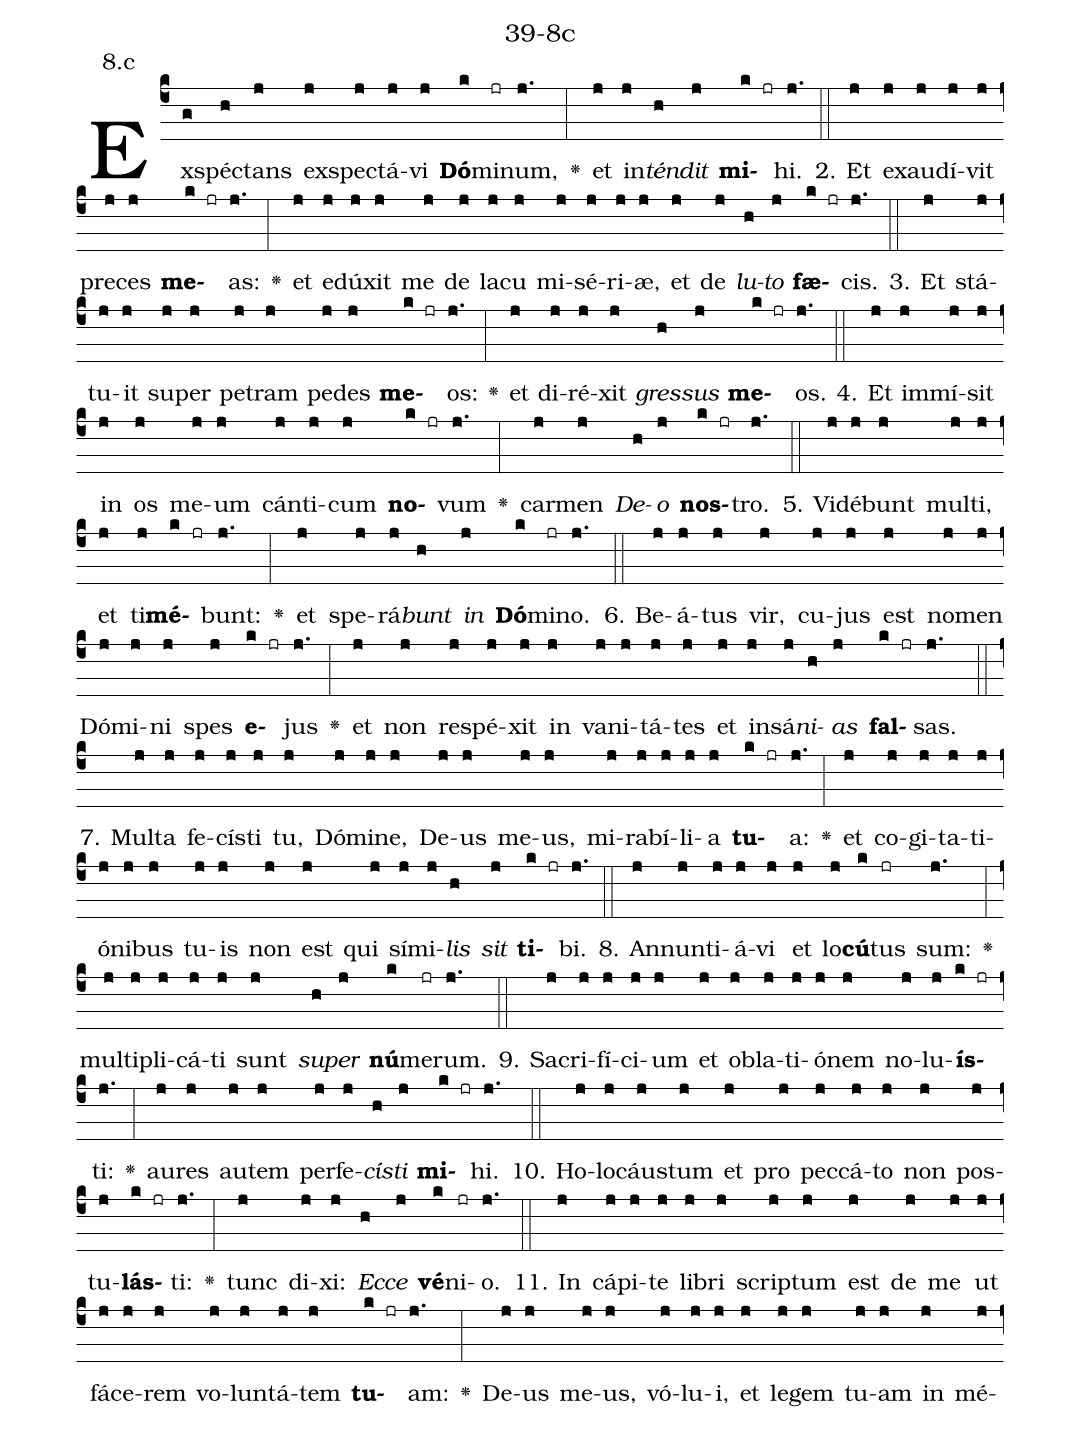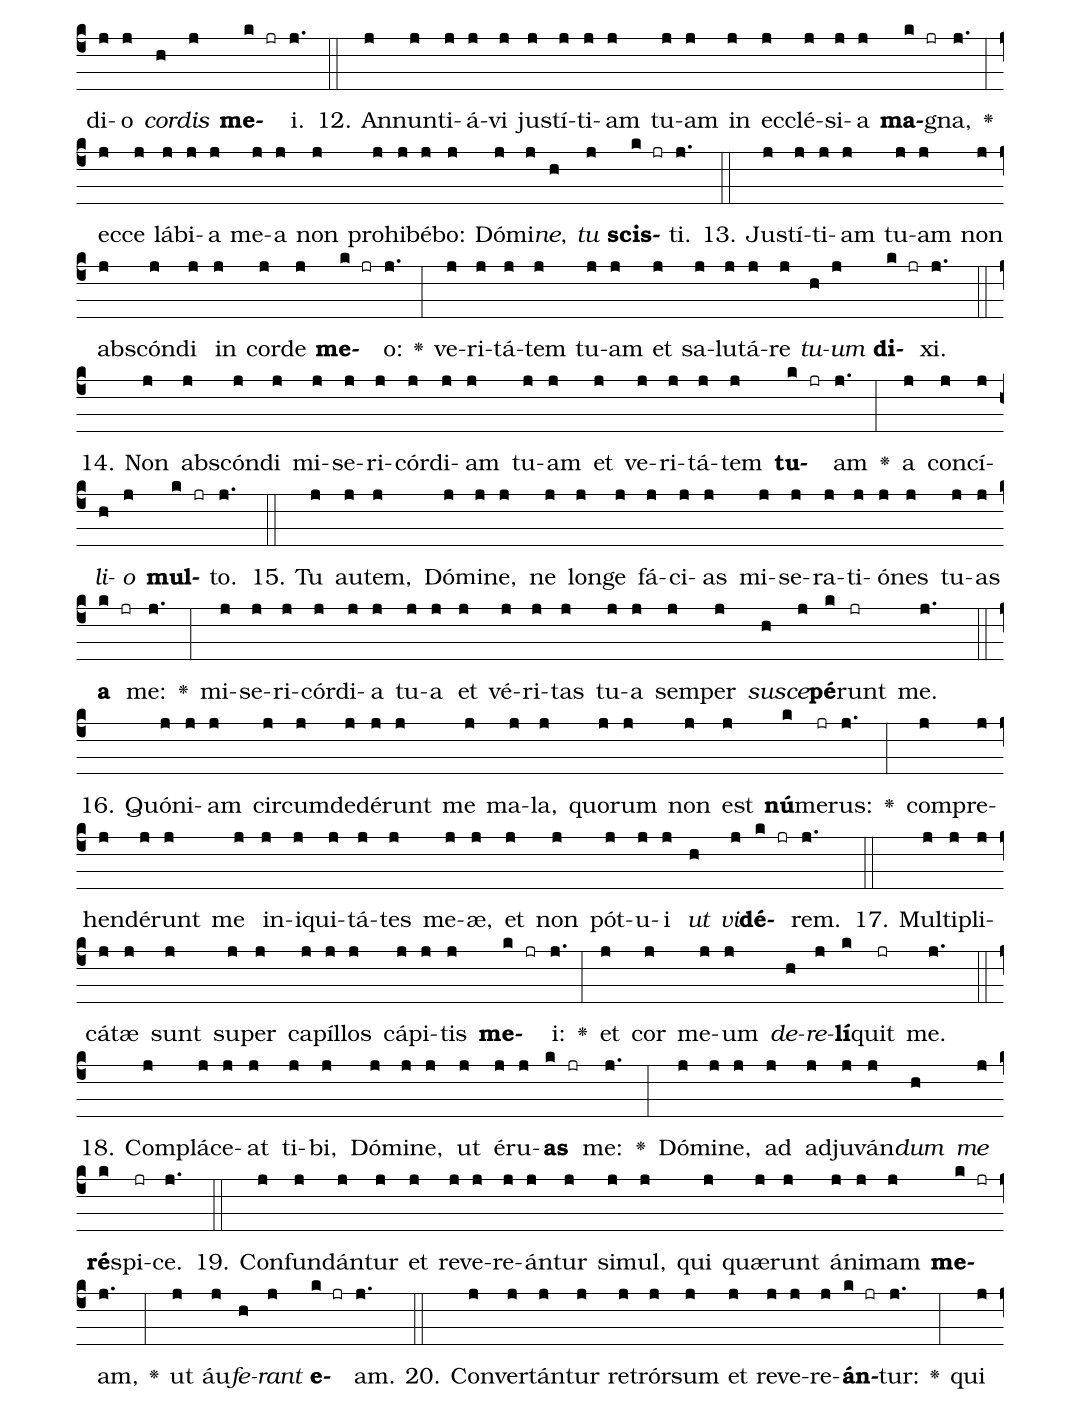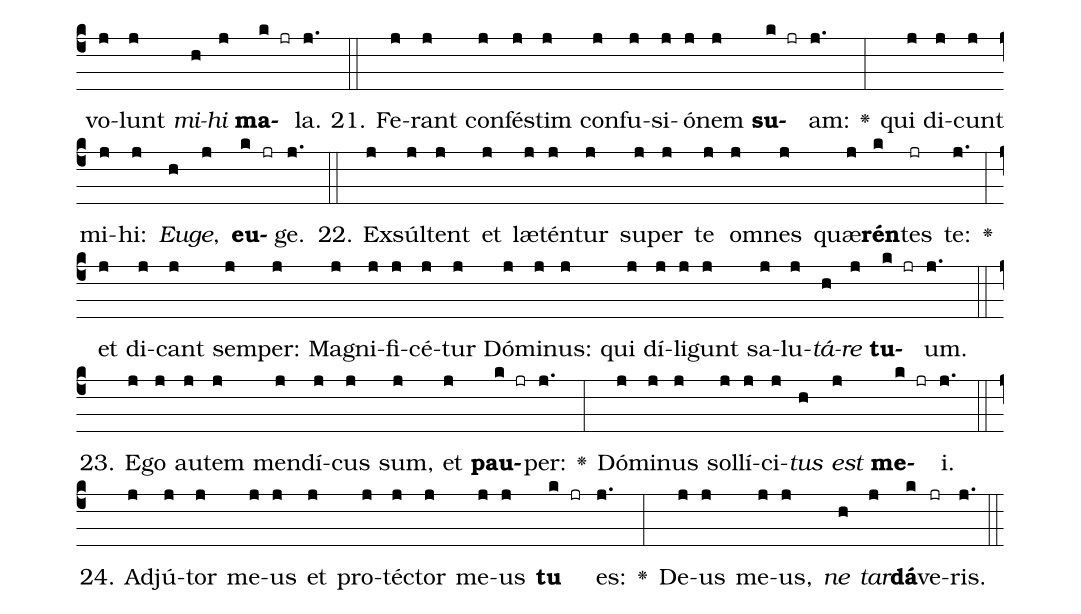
name: 39-8c;
annotation: 8.c;
%%
(c4)Ex(g)spéc(h)tans(j) ex(j)spec(j)tá(j)vi(j) <b>Dó</b>(k)mi(jr)num,(j.) <v>\greheightstar</v>(:) et(j) in(j)<i>tén</i>(h)<i>dit</i>(j) <b>mi</b>(k jr)hi.(j.) (::)
2. Et(j) ex(j)au(j)dí(j)vit(j) pre(j)ces(j) <b>me</b>(k jr)as:(j.) <v>\greheightstar</v>(:) et(j) e(j)dú(j)xit(j) me(j) de(j) la(j)cu(j) mi(j)sé(j)ri(j)æ,(j) et(j) de(j) <i>lu</i>(h)<i>to</i>(j) <b>fæ</b>(k jr)cis.(j.) (::)
3. Et(j) stá(j)tu(j)it(j) su(j)per(j) pe(j)tram(j) pe(j)des(j) <b>me</b>(k jr)os:(j.) <v>\greheightstar</v>(:) et(j) di(j)ré(j)xit(j) <i>gres</i>(h)<i>sus</i>(j) <b>me</b>(k jr)os.(j.) (::)
4. Et(j) im(j)mí(j)sit(j) in(j) os(j) me(j)um(j) cán(j)ti(j)cum(j) <b>no</b>(k jr)vum(j.) <v>\greheightstar</v>(:) car(j)men(j) <i>De</i>(h)<i>o</i>(j) <b>nos</b>(k jr)tro.(j.) (::)
5. Vi(j)dé(j)bunt(j) mul(j)ti,(j) et(j) ti(j)<b>mé</b>(k jr)bunt:(j.) <v>\greheightstar</v>(:) et(j) spe(j)rá(j)<i>bunt</i>(h) <i>in</i>(j) <b>Dó</b>(k)mi(jr)no.(j.) (::)
6. Be(j)á(j)tus(j) vir,(j) cu(j)jus(j) est(j) no(j)men(j) Dó(j)mi(j)ni(j) spes(j) <b>e</b>(k jr)jus(j.) <v>\greheightstar</v>(:) et(j) non(j) re(j)spé(j)xit(j) in(j) va(j)ni(j)tá(j)tes(j) et(j) in(j)sá(j)<i>ni</i>(h)<i>as</i>(j) <b>fal</b>(k jr)sas.(j.) (::)
7. Mul(j)ta(j) fe(j)cís(j)ti(j) tu,(j) Dó(j)mi(j)ne,(j) De(j)us(j) me(j)us,(j) mi(j)ra(j)bí(j)li(j)a(j) <b>tu</b>(k jr)a:(j.) <v>\greheightstar</v>(:) et(j) co(j)gi(j)ta(j)ti(j)ó(j)ni(j)bus(j) tu(j)is(j) non(j) est(j) qui(j) sí(j)mi(j)<i>lis</i>(h) <i>sit</i>(j) <b>ti</b>(k jr)bi.(j.) (::)
8. An(j)nun(j)ti(j)á(j)vi(j) et(j) lo(j)<b>cú</b>(k)tus(jr) sum:(j.) <v>\greheightstar</v>(:) mul(j)ti(j)pli(j)cá(j)ti(j) sunt(j) <i>su</i>(h)<i>per</i>(j) <b>nú</b>(k)me(jr)rum.(j.) (::)
9. Sa(j)cri(j)fí(j)ci(j)um(j) et(j) ob(j)la(j)ti(j)ó(j)nem(j) no(j)lu(j)<b>ís</b>(k jr)ti:(j.) <v>\greheightstar</v>(:) au(j)res(j) au(j)tem(j) per(j)fe(j)<i>cís</i>(h)<i>ti</i>(j) <b>mi</b>(k jr)hi.(j.) (::)
10. Ho(j)lo(j)cáus(j)tum(j) et(j) pro(j) pec(j)cá(j)to(j) non(j) pos(j)tu(j)<b>lás</b>(k jr)ti:(j.) <v>\greheightstar</v>(:) tunc(j) di(j)xi:(j) <i>Ec</i>(h)<i>ce</i>(j) <b>vé</b>(k)ni(jr)o.(j.) (::)
11. In(j) cá(j)pi(j)te(j) li(j)bri(j) scrip(j)tum(j) est(j) de(j) me(j) ut(j) fá(j)ce(j)rem(j) vo(j)lun(j)tá(j)tem(j) <b>tu</b>(k jr)am:(j.) <v>\greheightstar</v>(:) De(j)us(j) me(j)us,(j) vó(j)lu(j)i,(j) et(j) le(j)gem(j) tu(j)am(j) in(j) mé(j)di(j)o(j) <i>cor</i>(h)<i>dis</i>(j) <b>me</b>(k jr)i.(j.) (::)
12. An(j)nun(j)ti(j)á(j)vi(j) jus(j)tí(j)ti(j)am(j) tu(j)am(j) in(j) ec(j)clé(j)si(j)a(j) <b>ma</b>(k jr)gna,(j.) <v>\greheightstar</v>(:) ec(j)ce(j) lá(j)bi(j)a(j) me(j)a(j) non(j) pro(j)hi(j)bé(j)bo:(j) Dó(j)mi(j)<i>ne</i>,(h) <i>tu</i>(j) <b>scis</b>(k jr)ti.(j.) (::)
13. Jus(j)tí(j)ti(j)am(j) tu(j)am(j) non(j) abs(j)cón(j)di(j) in(j) cor(j)de(j) <b>me</b>(k jr)o:(j.) <v>\greheightstar</v>(:) ve(j)ri(j)tá(j)tem(j) tu(j)am(j) et(j) sa(j)lu(j)tá(j)re(j) <i>tu</i>(h)<i>um</i>(j) <b>di</b>(k jr)xi.(j.) (::)
14. Non(j) abs(j)cón(j)di(j) mi(j)se(j)ri(j)cór(j)di(j)am(j) tu(j)am(j) et(j) ve(j)ri(j)tá(j)tem(j) <b>tu</b>(k jr)am(j.) <v>\greheightstar</v>(:) a(j) con(j)cí(j)<i>li</i>(h)<i>o</i>(j) <b>mul</b>(k jr)to.(j.) (::)
15. Tu(j) au(j)tem,(j) Dó(j)mi(j)ne,(j) ne(j) lon(j)ge(j) fá(j)ci(j)as(j) mi(j)se(j)ra(j)ti(j)ó(j)nes(j) tu(j)as(j) <b>a</b>(k jr) me:(j.) <v>\greheightstar</v>(:) mi(j)se(j)ri(j)cór(j)di(j)a(j) tu(j)a(j) et(j) vé(j)ri(j)tas(j) tu(j)a(j) sem(j)per(j) <i>su</i>(h)<i>sce</i>(j)<b>pé</b>(k)runt(jr) me.(j.) (::)
16. Quón(j)i(j)am(j) cir(j)cum(j)de(j)dé(j)runt(j) me(j) ma(j)la,(j) quo(j)rum(j) non(j) est(j) <b>nú</b>(k)me(jr)rus:(j.) <v>\greheightstar</v>(:) com(j)pre(j)hen(j)dé(j)runt(j) me(j) in(j)i(j)qui(j)tá(j)tes(j) me(j)æ,(j) et(j) non(j) pót(j)u(j)i(j) <i>ut</i>(h) <i>vi</i>(j)<b>dé</b>(k jr)rem.(j.) (::)
17. Mul(j)ti(j)pli(j)cá(j)tæ(j) sunt(j) su(j)per(j) ca(j)píl(j)los(j) cá(j)pi(j)tis(j) <b>me</b>(k jr)i:(j.) <v>\greheightstar</v>(:) et(j) cor(j) me(j)um(j) <i>de</i>(h)<i>re</i>(j)<b>lí</b>(k)quit(jr) me.(j.) (::)
18. Com(j)plá(j)ce(j)at(j) ti(j)bi,(j) Dó(j)mi(j)ne,(j) ut(j) é(j)ru(j)<b>as</b>(k jr) me:(j.) <v>\greheightstar</v>(:) Dó(j)mi(j)ne,(j) ad(j) ad(j)ju(j)ván(j)<i>dum</i>(h) <i>me</i>(j) <b>ré</b>(k)spi(jr)ce.(j.) (::)
19. Con(j)fun(j)dán(j)tur(j) et(j) re(j)ve(j)re(j)án(j)tur(j) si(j)mul,(j) qui(j) quæ(j)runt(j) á(j)ni(j)mam(j) <b>me</b>(k jr)am,(j.) <v>\greheightstar</v>(:) ut(j) áu(j)<i>fe</i>(h)<i>rant</i>(j) <b>e</b>(k jr)am.(j.) (::)
20. Con(j)ver(j)tán(j)tur(j) re(j)trór(j)sum(j) et(j) re(j)ve(j)re(j)<b>án</b>(k jr)tur:(j.) <v>\greheightstar</v>(:) qui(j) vo(j)lunt(j) <i>mi</i>(h)<i>hi</i>(j) <b>ma</b>(k jr)la.(j.) (::)
21. Fe(j)rant(j) con(j)fés(j)tim(j) con(j)fu(j)si(j)ó(j)nem(j) <b>su</b>(k jr)am:(j.) <v>\greheightstar</v>(:) qui(j) di(j)cunt(j) mi(j)hi:(j) <i>Eu</i>(h)<i>ge</i>,(j) <b>eu</b>(k jr)ge.(j.) (::)
22. Ex(j)súl(j)tent(j) et(j) læ(j)tén(j)tur(j) su(j)per(j) te(j) om(j)nes(j) quæ(j)<b>rén</b>(k)tes(jr) te:(j.) <v>\greheightstar</v>(:) et(j) di(j)cant(j) sem(j)per:(j) Ma(j)gni(j)fi(j)cé(j)tur(j) Dó(j)mi(j)nus:(j) qui(j) dí(j)li(j)gunt(j) sa(j)lu(j)<i>tá</i>(h)<i>re</i>(j) <b>tu</b>(k jr)um.(j.) (::)
23. E(j)go(j) au(j)tem(j) men(j)dí(j)cus(j) sum,(j) et(j) <b>pau</b>(k jr)per:(j.) <v>\greheightstar</v>(:) Dó(j)mi(j)nus(j) sol(j)lí(j)ci(j)<i>tus</i>(h) <i>est</i>(j) <b>me</b>(k jr)i.(j.) (::)
24. Ad(j)jú(j)tor(j) me(j)us(j) et(j) pro(j)téc(j)tor(j) me(j)us(j) <b>tu</b>(k jr) es:(j.) <v>\greheightstar</v>(:) De(j)us(j) me(j)us,(j) <i>ne</i>(h) <i>tar</i>(j)<b>dá</b>(k)ve(jr)ris.(j.) (::)
